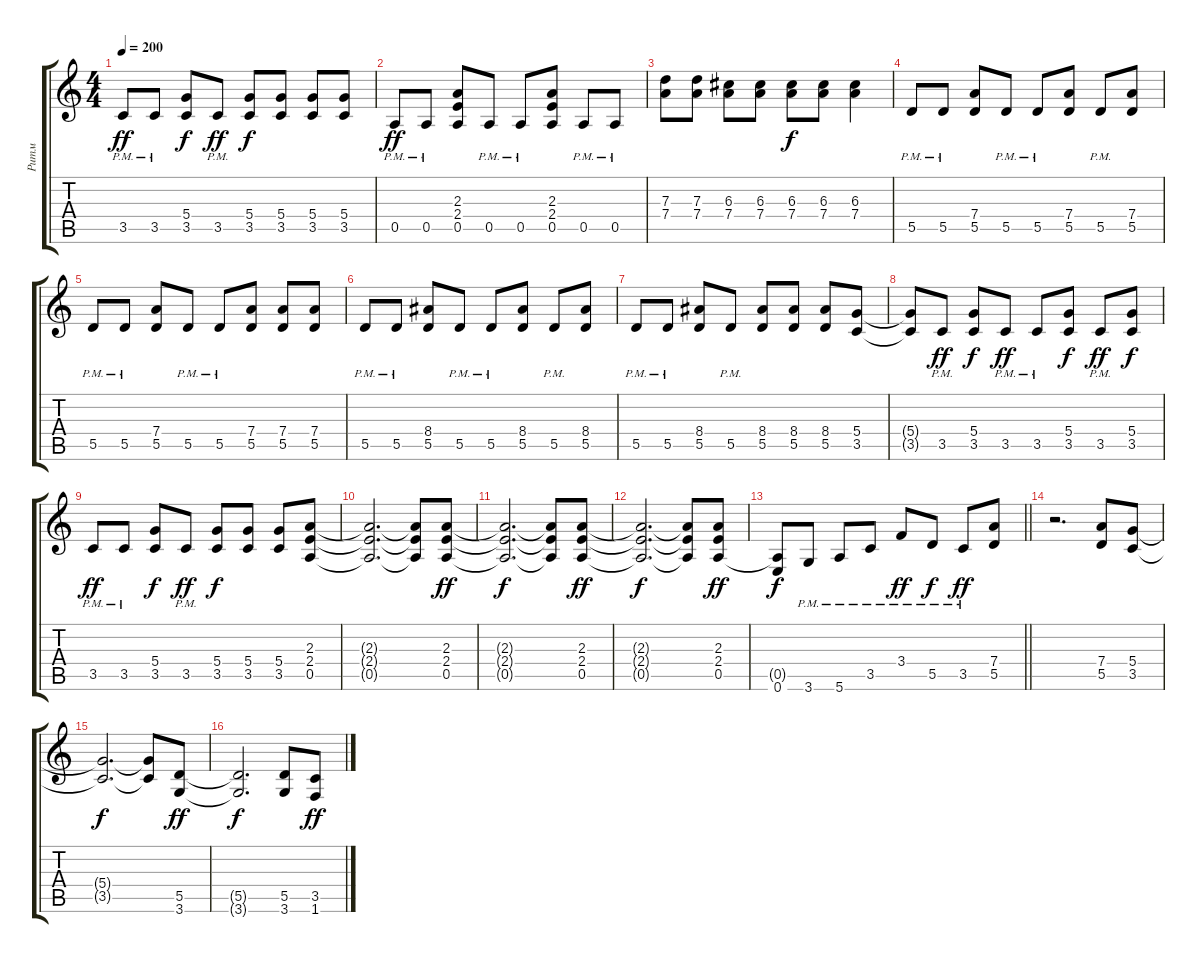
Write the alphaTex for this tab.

\track ("Ритм" "Ритм") {instrument distortionguitar}
\staff {score tabs}
\tuning (E4 B3 G3 D3 A2 E2) {hide}
\ts (4 4)
\tempo 200
\clef g2
\ks c
3.5{pm}.8{dy ff} 3.5{pm}.8 (5.4 3.5).8{dy f} 3.5{pm}.8{dy ff} (5.4 3.5).8{dy f} (5.4 3.5).8 (5.4 3.5).8 (5.4 3.5).8 |
0.5{pm}.8{dy ff} 0.5{pm}.8 (2.3 2.4 0.5).8 0.5{pm}.8 0.5{pm}.8 (2.3 2.4 0.5).8 0.5{pm}.8 0.5{pm}.8 |
(7.3 7.4).8 (7.3 7.4).8 (6.3 7.4).8 (6.3 7.4).8 (6.3 7.4).8{dy f} (6.3 7.4).8 (6.3 7.4).4 |
5.5{pm}.8 5.5{pm}.8 (7.4 5.5).8 5.5{pm}.8 5.5{pm}.8 (7.4 5.5).8 5.5{pm}.8 (7.4 5.5).8 |
5.5{pm}.8 5.5{pm}.8 (7.4 5.5).8 5.5{pm}.8 5.5{pm}.8 (7.4 5.5).8 (7.4 5.5).8 (7.4 5.5).8 |
5.5{pm}.8 5.5{pm}.8 (8.4 5.5).8 5.5{pm}.8 5.5{pm}.8 (8.4 5.5).8 5.5{pm}.8 (8.4 5.5).8 |
5.5{pm}.8 5.5{pm}.8 (8.4 5.5).8 5.5{pm}.8 (8.4 5.5).8 (8.4 5.5).8 (8.4 5.5).8 (5.4 3.5).8 |
(5.4{t} 3.5{t}).8 3.5{pm}.8{dy ff} (5.4 3.5).8{dy f} 3.5{pm}.8{dy ff} 3.5{pm}.8 (5.4 3.5).8{dy f} 3.5{pm}.8{dy ff} (5.4 3.5).8{dy f} |
3.5{pm}.8{dy ff} 3.5{pm}.8 (5.4 3.5).8{dy f} 3.5{pm}.8{dy ff} (5.4 3.5).8{dy f} (5.4 3.5).8 (5.4 3.5).8 (2.3 2.4 0.5).8 |
(2.3{t} 2.4{t} 0.5{t}).2{d} (2.3{t} 2.4{t} 0.5{t}).8 (2.3 2.4 0.5).8{dy ff} |
(2.3{t} 2.4{t} 0.5{t}).2{d dy f} (2.3{t} 2.4{t} 0.5{t}).8 (2.3 2.4 0.5).8{dy ff} |
(2.3{t} 2.4{t} 0.5{t}).2{d dy f} (2.3{t} 2.4{t} 0.5{t}).8 (2.3 2.4 0.5).8{dy ff} |
\barLineRight lightlight
(0.5{t} 0.6).8{dy f} 3.6{pm}.8 5.6{pm}.8 3.5{pm}.8 3.4{pm}.8{dy ff} 5.5{pm}.8{dy f} 3.5{pm}.8{dy ff} (7.4 5.5).8 |
r.2{d} (7.4 5.5).8 (5.4 3.5).8 |
(5.4{t} 3.5{t}).2{d dy f} (5.4{t} 3.5{t}).8 (5.5 3.6).8{dy ff} |
(5.5{t} 3.6{t}).2{d dy f} (5.5 3.6).8 (3.5 1.6).8{dy ff}
